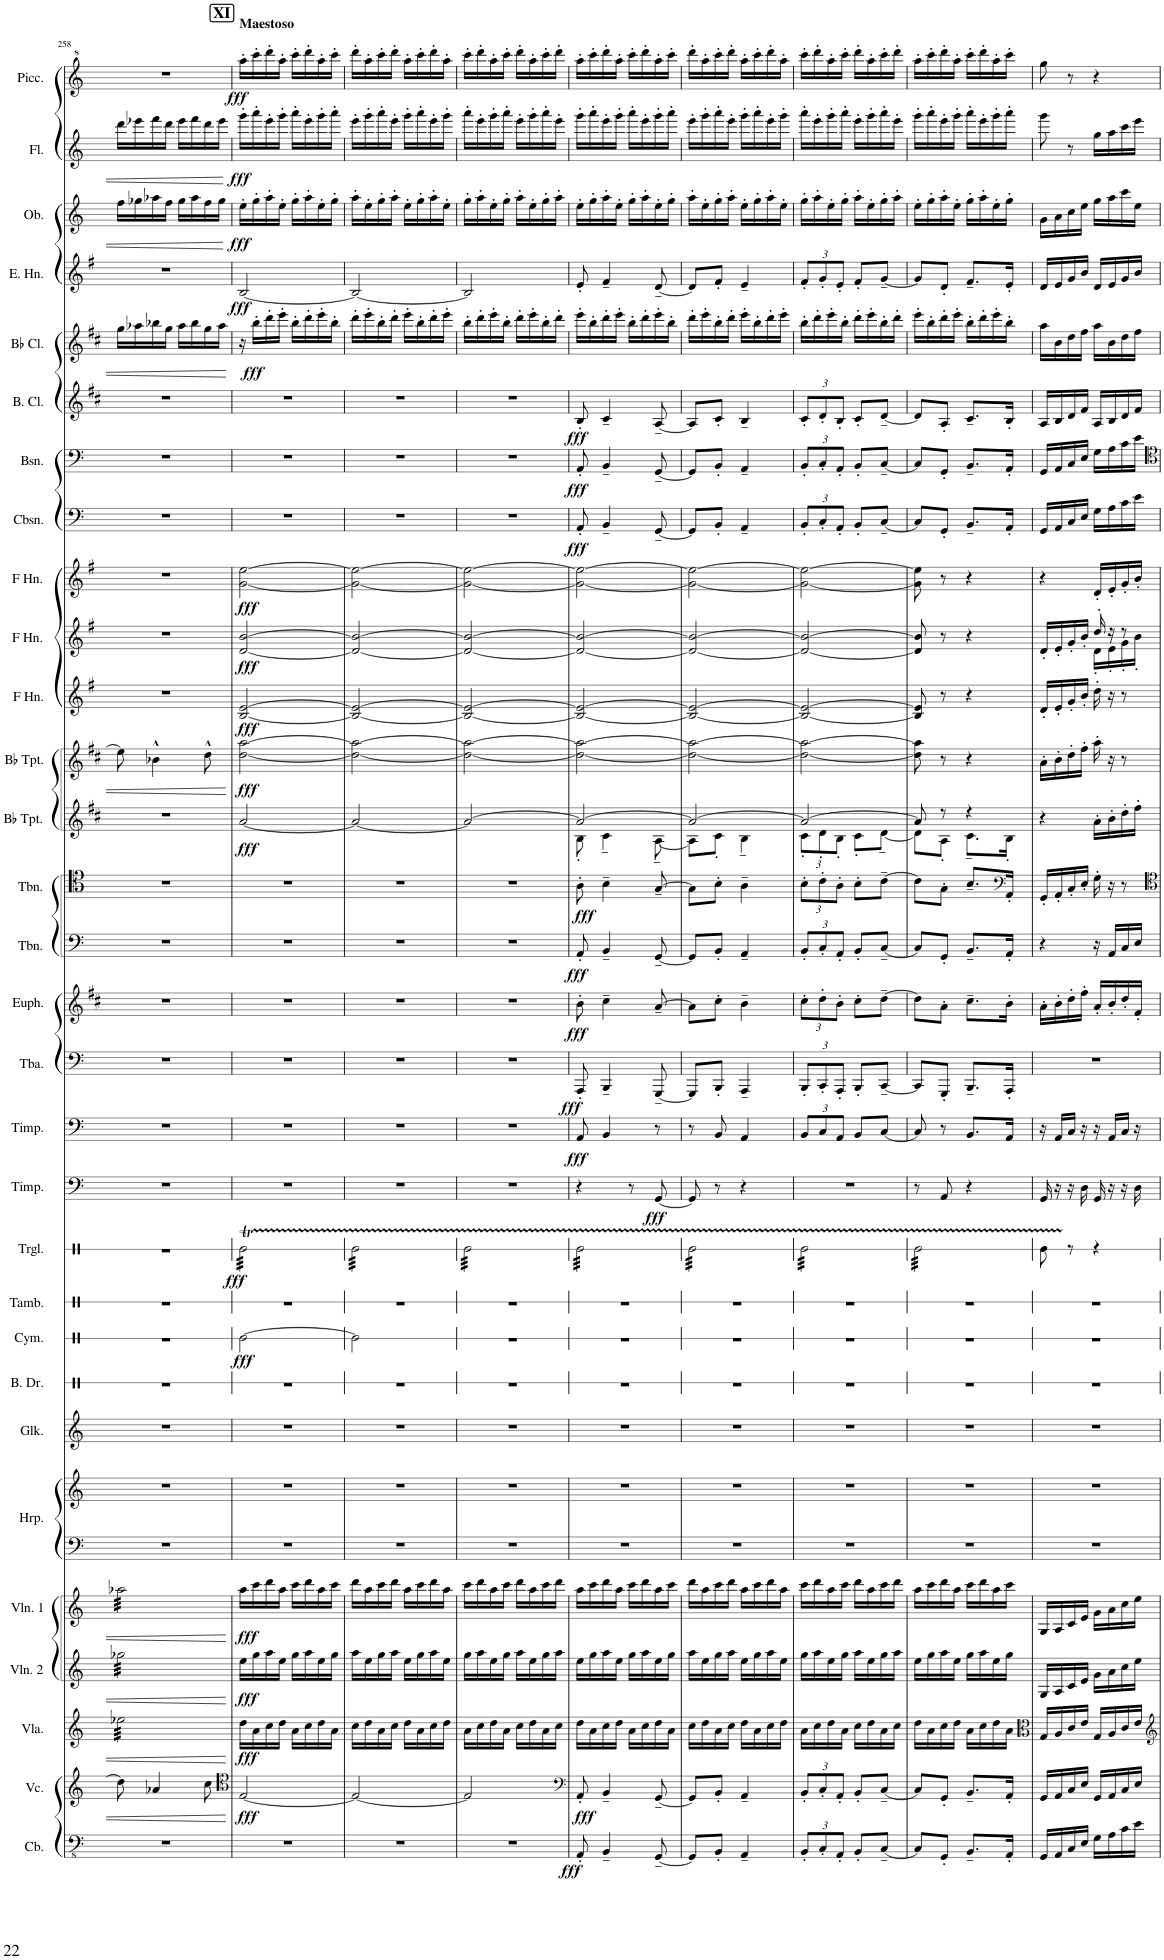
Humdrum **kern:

**kern	**dynam	**kern	**dynam	**kern	**dynam	**kern	**dynam	**kern	**dynam	**kern	**kern	**kern	**kern	**kern	**dynam	**kern	**kern	**dynam	**kern	**dynam	**kern	**dynam	**kern	**dynam	**kern	**dynam	**kern	**dynam	**kern	**dynam	**kern	**dynam	**kern	**dynam	**kern	**dynam	**kern	**dynam	**kern	**dynam	**kern	**dynam	**kern	**dynam	**kern	**dynam	**kern	**dynam	**kern	**dynam	**kern	**dynam	**kern	**dynam	**kern	**dynam
*part30	*part30	*part29	*part29	*part28	*part28	*part27	*part27	*part26	*part26	*part25	*part25	*part24	*part23	*part22	*part22	*part21	*part20	*part20	*part19	*part19	*part18	*part18	*part17	*part17	*part16	*part16	*part15	*part15	*part14	*part14	*part13	*part13	*part12	*part12	*part11	*part11	*part10	*part10	*part9	*part9	*part8	*part8	*part7	*part7	*part6	*part6	*part5	*part5	*part4	*part4	*part3	*part3	*part2	*part2	*part1	*part1
*staff31	*staff31	*staff30	*staff30	*staff29	*staff29	*staff28	*staff28	*staff27	*staff27	*staff26	*staff25	*staff24	*staff23	*staff22	*staff22	*staff21	*staff20	*staff20	*staff19	*staff19	*staff18	*staff18	*staff17	*staff17	*staff16	*staff16	*staff15	*staff15	*staff14	*staff14	*staff13	*staff13	*staff12	*staff12	*staff11	*staff11	*staff10	*staff10	*staff9	*staff9	*staff8	*staff8	*staff7	*staff7	*staff6	*staff6	*staff5	*staff5	*staff4	*staff4	*staff3	*staff3	*staff2	*staff2	*staff1	*staff1
*I"Contrabass	*	*I"Violoncellos	*	*I"Violas	*	*I"Violins 2	*	*I"Violins 1	*	*I"Harps	*	*I"Glockenspiel	*I"Bass Drum	*I"Cymbal	*	*I"Tambourine	*I"Triangle	*	*I"Timpani	*	*I"Timpani	*	*I"Tuba	*	*I"Euphonium	*	*I"Bass Trombone	*	*I"Tenor Trombones	*	*I"Bb Trumpet III IV	*	*I"Bb Trumpet I II	*	*I"F Horn V VI	*	*I"F Horn III IV	*	*I"F Horn I II	*	*I"Contrabassoon	*	*I"Bassoons	*	*I"Bass Clarinet	*	*I"Bb Clarinets	*	*I"English Horn	*	*I"Oboes	*	*I"Flutes	*	*I"Piccolos	*
*I'Cb.	*	*I'Vc.	*	*I'Vla.	*	*I'Vln. 2	*	*I'Vln. 1	*	*I'Hrp.	*	*I'Glk.	*I'B. Dr.	*I'Cym.	*	*I'Tamb.	*I'Trgl.	*	*I'Timp.	*	*I'Timp.	*	*I'Tba.	*	*I'Euph.	*	*I'Tbn.	*	*I'Tbn.	*	*I'Bb Tpt.	*	*I'Bb Tpt.	*	*I'F Hn.	*	*I'F Hn.	*	*I'F Hn.	*	*I'Cbsn.	*	*I'Bsn.	*	*I'B. Cl.	*	*I'Bb Cl.	*	*I'E. Hn.	*	*I'Ob.	*	*I'Fl.	*	*I'Picc.	*
!!LO:PB:g=z
*clefFv4	*	*clefG2	*	*clefG2	*	*clefG2	*	*clefG2	*	*clefF4	*clefG2	*clefG2	*clefX	*clefX	*	*clefX	*clefX	*	*clefF4	*	*clefF4	*	*clefF4	*	*clefG2	*	*clefF4	*	*clefC4	*	*clefG2	*	*clefG2	*	*clefG2	*	*clefG2	*	*clefG2	*	*clefF4	*	*clefF4	*	*clefG2	*	*clefG2	*	*clefG2	*	*clefG2	*	*clefG2	*	*clefG^2	*
*Trd7c12	*	*	*	*	*	*	*	*	*	*	*	*Trd-14c-24	*	*	*	*	*	*	*	*	*	*	*	*	*Trd8c14	*	*	*	*	*	*Trd1c2	*	*Trd1c2	*	*Trd4c7	*	*Trd4c7	*	*Trd4c7	*	*Trd7c12	*	*	*	*Trd8c14	*	*Trd1c2	*	*Trd4c7	*	*	*	*	*	*Trd-7c-12	*
*k[]	*	*k[]	*	*k[]	*	*k[]	*	*k[]	*	*k[]	*k[]	*k[]	*k[]	*k[]	*	*k[]	*k[]	*	*k[]	*	*k[]	*	*k[]	*	*k[f#c#]	*	*k[]	*	*k[]	*	*k[f#c#]	*	*k[f#c#]	*	*k[f#]	*	*k[f#]	*	*k[f#]	*	*k[]	*	*k[]	*	*k[f#c#]	*	*k[f#c#]	*	*k[f#]	*	*k[]	*	*k[]	*	*k[]	*
*M2/4	*	*M2/4	*	*M2/4	*	*M2/4	*	*M2/4	*	*M2/4	*M2/4	*M2/4	*M2/4	*M2/4	*	*M2/4	*M2/4	*	*M2/4	*	*M2/4	*	*M2/4	*	*M2/4	*	*M2/4	*	*M2/4	*	*M2/4	*	*M2/4	*	*M2/4	*	*M2/4	*	*M2/4	*	*M2/4	*	*M2/4	*	*M2/4	*	*M2/4	*	*M2/4	*	*M2/4	*	*M2/4	*	*M2/4	*
=258	=258	=258	=258	=258	=258	=258	=258	=258	=258	=258	=258	=258	=258	=258	=258	=258	=258	=258	=258	=258	=258	=258	=258	=258	=258	=258	=258	=258	=258	=258	=258	=258	=258	=258	=258	=258	=258	=258	=258	=258	=258	=258	=258	=258	=258	=258	=258	=258	=258	=258	=258	=258	=258	=258	=258	=258
*	*	*	*	*tremolo	*	*	*	*	*	*	*	*	*	*	*	*	*	*	*	*	*	*	*	*	*	*	*	*	*	*	*	*	*	*	*	*	*	*	*	*	*	*	*	*	*	*	*	*	*	*	*	*	*	*	*	*
*	*	*	*	*	*	*tremolo	*	*	*	*	*	*	*	*	*	*	*	*	*	*	*	*	*	*	*	*	*	*	*	*	*	*	*	*	*	*	*	*	*	*	*	*	*	*	*	*	*	*	*	*	*	*	*	*	*	*
*	*	*	*	*	*	*	*	*tremolo	*	*	*	*	*	*	*	*	*	*	*	*	*	*	*	*	*	*	*	*	*	*	*	*	*	*	*	*	*	*	*	*	*	*	*	*	*	*	*	*	*	*	*	*	*	*	*	*
2r	.	8dd-\]	.	32ee-X\LLL	.	32gg-X\LLL	.	32aa-X\LLL	.	2r	2r	2r	2r	2r	.	2r	2r	.	2r	.	2r	.	2r	.	2r	.	2r	.	2r	.	2r	.	8ee-\]	.	2r	.	2r	.	2r	.	2r	.	2r	.	2r	.	16gg\LL	.	2r	.	16ff\LL	.	16ddd\LL	.	2r	.
.	.	.	.	32ee-X\	.	32gg-X\	.	32aa-X\	.	.	.	.	.	.	.	.	.	.	.	.	.	.	.	.	.	.	.	.	.	.	.	.	.	.	.	.	.	.	.	.	.	.	.	.	.	.	.	.	.	.	.	.	.	.	.	.
.	.	.	.	32ee-X\	.	32gg-X\	.	32aa-X\	.	.	.	.	.	.	.	.	.	.	.	.	.	.	.	.	.	.	.	.	.	.	.	.	.	.	.	.	.	.	.	.	.	.	.	.	.	.	16aa-X\	.	.	.	16gg-X\	.	16eee-X\	.	.	.
.	.	.	.	32ee-X\	.	32gg-X\	.	32aa-X\	.	.	.	.	.	.	.	.	.	.	.	.	.	.	.	.	.	.	.	.	.	.	.	.	.	.	.	.	.	.	.	.	.	.	.	.	.	.	.	.	.	.	.	.	.	.	.	.
.	.	4a-X/	.	32ee-X\	.	32gg-X\	.	32aa-X\	.	.	.	.	.	.	.	.	.	.	.	.	.	.	.	.	.	.	.	.	.	.	.	.	4b-X^^\	.	.	.	.	.	.	.	.	.	.	.	.	.	16bb-X\	.	.	.	16aa-X\	.	16fff\	.	.	.
.	.	.	.	32ee-X\	.	32gg-X\	.	32aa-X\	.	.	.	.	.	.	.	.	.	.	.	.	.	.	.	.	.	.	.	.	.	.	.	.	.	.	.	.	.	.	.	.	.	.	.	.	.	.	.	.	.	.	.	.	.	.	.	.
.	.	.	.	32ee-X\	.	32gg-X\	.	32aa-X\	.	.	.	.	.	.	.	.	.	.	.	.	.	.	.	.	.	.	.	.	.	.	.	.	.	.	.	.	.	.	.	.	.	.	.	.	.	.	16gg\JJ	.	.	.	16ff\JJ	.	16ddd\JJ	.	.	.
.	.	.	.	32ee-X\	.	32gg-X\	.	32aa-X\	.	.	.	.	.	.	.	.	.	.	.	.	.	.	.	.	.	.	.	.	.	.	.	.	.	.	.	.	.	.	.	.	.	.	.	.	.	.	.	.	.	.	.	.	.	.	.	.
.	.	.	.	32ee-X\	.	32gg-X\	.	32aa-X\	.	.	.	.	.	.	.	.	.	.	.	.	.	.	.	.	.	.	.	.	.	.	.	.	.	.	.	.	.	.	.	.	.	.	.	.	.	.	16aa-\LL	.	.	.	16gg-\LL	.	16eee-\LL	.	.	.
.	.	.	.	32ee-X\	.	32gg-X\	.	32aa-X\	.	.	.	.	.	.	.	.	.	.	.	.	.	.	.	.	.	.	.	.	.	.	.	.	.	.	.	.	.	.	.	.	.	.	.	.	.	.	.	.	.	.	.	.	.	.	.	.
.	.	.	.	32ee-X\	.	32gg-X\	.	32aa-X\	.	.	.	.	.	.	.	.	.	.	.	.	.	.	.	.	.	.	.	.	.	.	.	.	.	.	.	.	.	.	.	.	.	.	.	.	.	.	16bb-\	.	.	.	16aa-\	.	16fff\	.	.	.
.	.	.	.	32ee-X\	.	32gg-X\	.	32aa-X\	.	.	.	.	.	.	.	.	.	.	.	.	.	.	.	.	.	.	.	.	.	.	.	.	.	.	.	.	.	.	.	.	.	.	.	.	.	.	.	.	.	.	.	.	.	.	.	.
.	.	8cc\	.	32ee-X\	.	32gg-X\	.	32aa-X\	.	.	.	.	.	.	.	.	.	.	.	.	.	.	.	.	.	.	.	.	.	.	.	.	8dd^^\	.	.	.	.	.	.	.	.	.	.	.	.	.	16gg\	.	.	.	16ff\	.	16ddd\	.	.	.
.	.	.	.	32ee-X\	.	32gg-X\	.	32aa-X\	.	.	.	.	.	.	.	.	.	.	.	.	.	.	.	.	.	.	.	.	.	.	.	.	.	.	.	.	.	.	.	.	.	.	.	.	.	.	.	.	.	.	.	.	.	.	.	.
.	.	.	.	32ee-X\	.	32gg-X\	.	32aa-X\	.	.	.	.	.	.	.	.	.	.	.	.	.	.	.	.	.	.	.	.	.	.	.	.	.	.	.	.	.	.	.	.	.	.	.	.	.	.	16aa-\JJ	.	.	.	16gg-\JJ	.	16eee-\JJ	.	.	.
.	.	.	.	32ee-X\JJJ	.	32gg-X\JJJ	.	32aa-X\JJJ	.	.	.	.	.	.	.	.	.	.	.	.	.	.	.	.	.	.	.	.	.	.	.	.	.	.	.	.	.	.	.	.	.	.	.	.	.	.	.	.	.	.	.	.	.	.	.	.
*	*	*	*	*	*	*	*	*Xtremolo	*	*	*	*	*	*	*	*	*	*	*	*	*	*	*	*	*	*	*	*	*	*	*	*	*	*	*	*	*	*	*	*	*	*	*	*	*	*	*	*	*	*	*	*	*	*	*	*
*	*	*	*	*	*	*Xtremolo	*	*	*	*	*	*	*	*	*	*	*	*	*	*	*	*	*	*	*	*	*	*	*	*	*	*	*	*	*	*	*	*	*	*	*	*	*	*	*	*	*	*	*	*	*	*	*	*	*	*
*	*	*	*	*Xtremolo	*	*	*	*	*	*	*	*	*	*	*	*	*	*	*	*	*	*	*	*	*	*	*	*	*	*	*	*	*	*	*	*	*	*	*	*	*	*	*	*	*	*	*	*	*	*	*	*	*	*	*	*
!!LO:REH:place=s1:a:B:cj:fs=14:t=XI
=259	=259	=259	=259	=259	=259	=259	=259	=259	=259	=259	=259	=259	=259	=259	=259	=259	=259	=259	=259	=259	=259	=259	=259	=259	=259	=259	=259	=259	=259	=259	=259	=259	=259	=259	=259	=259	=259	=259	=259	=259	=259	=259	=259	=259	=259	=259	=259	=259	=259	=259	=259	=259	=259	=259	=259	=259
*	*	*clefC4	*	*	*	*	*	*	*	*	*	*	*	*	*	*	*	*	*	*	*	*	*	*	*	*	*	*	*	*	*	*	*	*	*	*	*	*	*	*	*	*	*	*	*	*	*	*	*	*	*	*	*	*	*	*
!	!	!	!	!	!	!	!	!	!	!	!	!	!	!	!	!	!	!	!	!	!	!	!	!	!	!	!	!	!	!	!	!	!	!	!	!	!	!	!	!	!	!	!	!	!	!	!	!	!	!	!	!	!	!	!LO:TX:a:B:t=Maestoso	!
!	!	!	!LO:DY:b	!	!LO:DY:b	!	!LO:DY:b	!	!LO:DY:b	!	!	!	!	!	!LO:DY:b	!	!	!LO:DY:b	!	!	!	!	!	!	!	!	!	!	!	!	!	!LO:DY:b	!	!LO:DY:b	!	!LO:DY:b	!	!LO:DY:b	!	!LO:DY:b	!	!	!	!	!	!	!	!	!	!LO:DY:b	!	!LO:DY:b	!	!LO:DY:b	!	!LO:DY:b
*	*	*	*	*	*	*	*	*	*	*	*	*	*	*	*	*	*tremolo	*	*	*	*	*	*	*	*	*	*	*	*	*	*	*	*	*	*	*	*	*	*	*	*	*	*	*	*	*	*	*	*	*	*	*	*	*	*	*
2r	.	[2E/	fff	16dd\LL	fff	16ee\LL	fff	16aa\LL	fff	2r	2r	2r	2r	[2Re\	fff	2r	32Ret\LLL	fff	2r	.	2r	.	2r	.	2r	.	2r	.	2r	.	[2a/	fff	[2dd\ [2aa\	fff	[2B/ [2e/	fff	[2d/ [2b/	fff	[2g\ [2ee\	fff	2r	.	2r	.	2r	.	16r	.	[2B/	fff	16ee'\LL	fff	16ggg'\LL	fff	16aaa'\LL	fff
.	.	.	.	.	.	.	.	.	.	.	.	.	.	.	.	.	32Ret\	.	.	.	.	.	.	.	.	.	.	.	.	.	.	.	.	.	.	.	.	.	.	.	.	.	.	.	.	.	.	.	.	.	.	.	.	.	.	.
!	!	!	!	!	!	!	!	!	!	!	!	!	!	!	!	!	!	!	!	!	!	!	!	!	!	!	!	!	!	!	!	!	!	!	!	!	!	!	!	!	!	!	!	!	!	!	!	!LO:DY:b	!	!	!	!	!	!	!	!
.	.	.	.	16a\	.	16gg\	.	16ccc\	.	.	.	.	.	.	.	.	32Ret\	.	.	.	.	.	.	.	.	.	.	.	.	.	.	.	.	.	.	.	.	.	.	.	.	.	.	.	.	.	16bb'\LL	fff	.	.	16gg'\	.	16aaa'\	.	16cccc'\	.
.	.	.	.	.	.	.	.	.	.	.	.	.	.	.	.	.	32Ret\	.	.	.	.	.	.	.	.	.	.	.	.	.	.	.	.	.	.	.	.	.	.	.	.	.	.	.	.	.	.	.	.	.	.	.	.	.	.	.
.	.	.	.	16cc\	.	16aa\	.	16ddd\	.	.	.	.	.	.	.	.	32Ret\	.	.	.	.	.	.	.	.	.	.	.	.	.	.	.	.	.	.	.	.	.	.	.	.	.	.	.	.	.	16ddd'\	.	.	.	16aa'\	.	16eee'\	.	16dddd'\	.
.	.	.	.	.	.	.	.	.	.	.	.	.	.	.	.	.	32Ret\	.	.	.	.	.	.	.	.	.	.	.	.	.	.	.	.	.	.	.	.	.	.	.	.	.	.	.	.	.	.	.	.	.	.	.	.	.	.	.
.	.	.	.	16dd\JJ	.	16ee\JJ	.	16aa\JJ	.	.	.	.	.	.	.	.	32Ret\	.	.	.	.	.	.	.	.	.	.	.	.	.	.	.	.	.	.	.	.	.	.	.	.	.	.	.	.	.	16eee'\JJ	.	.	.	16ee'\JJ	.	16ggg'\JJ	.	16aaa'\JJ	.
.	.	.	.	.	.	.	.	.	.	.	.	.	.	.	.	.	32Ret\	.	.	.	.	.	.	.	.	.	.	.	.	.	.	.	.	.	.	.	.	.	.	.	.	.	.	.	.	.	.	.	.	.	.	.	.	.	.	.
.	.	.	.	16a\LL	.	16gg\LL	.	16ccc\LL	.	.	.	.	.	.	.	.	32Ret\	.	.	.	.	.	.	.	.	.	.	.	.	.	.	.	.	.	.	.	.	.	.	.	.	.	.	.	.	.	16bb'\LL	.	.	.	16gg'\LL	.	16aaa'\LL	.	16cccc'\LL	.
.	.	.	.	.	.	.	.	.	.	.	.	.	.	.	.	.	32Ret\	.	.	.	.	.	.	.	.	.	.	.	.	.	.	.	.	.	.	.	.	.	.	.	.	.	.	.	.	.	.	.	.	.	.	.	.	.	.	.
.	.	.	.	16cc\	.	16aa\	.	16ddd\	.	.	.	.	.	.	.	.	32Ret\	.	.	.	.	.	.	.	.	.	.	.	.	.	.	.	.	.	.	.	.	.	.	.	.	.	.	.	.	.	16ddd'\	.	.	.	16aa'\	.	16eee'\	.	16dddd'\	.
.	.	.	.	.	.	.	.	.	.	.	.	.	.	.	.	.	32Ret\	.	.	.	.	.	.	.	.	.	.	.	.	.	.	.	.	.	.	.	.	.	.	.	.	.	.	.	.	.	.	.	.	.	.	.	.	.	.	.
.	.	.	.	16dd\	.	16ee\	.	16aa\	.	.	.	.	.	.	.	.	32Ret\	.	.	.	.	.	.	.	.	.	.	.	.	.	.	.	.	.	.	.	.	.	.	.	.	.	.	.	.	.	16eee'\	.	.	.	16ee'\	.	16ggg'\	.	16aaa'\	.
.	.	.	.	.	.	.	.	.	.	.	.	.	.	.	.	.	32Ret\	.	.	.	.	.	.	.	.	.	.	.	.	.	.	.	.	.	.	.	.	.	.	.	.	.	.	.	.	.	.	.	.	.	.	.	.	.	.	.
.	.	.	.	16a\JJ	.	16gg\JJ	.	16ccc\JJ	.	.	.	.	.	.	.	.	32Ret\	.	.	.	.	.	.	.	.	.	.	.	.	.	.	.	.	.	.	.	.	.	.	.	.	.	.	.	.	.	16bb'\JJ	.	.	.	16gg'\JJ	.	16aaa'\JJ	.	16cccc'\JJ	.
.	.	.	.	.	.	.	.	.	.	.	.	.	.	.	.	.	32Ret\JJJ	.	.	.	.	.	.	.	.	.	.	.	.	.	.	.	.	.	.	.	.	.	.	.	.	.	.	.	.	.	.	.	.	.	.	.	.	.	.	.
=260	=260	=260	=260	=260	=260	=260	=260	=260	=260	=260	=260	=260	=260	=260	=260	=260	=260	=260	=260	=260	=260	=260	=260	=260	=260	=260	=260	=260	=260	=260	=260	=260	=260	=260	=260	=260	=260	=260	=260	=260	=260	=260	=260	=260	=260	=260	=260	=260	=260	=260	=260	=260	=260	=260	=260	=260
2r	.	2E/_	.	16cc\LL	.	16aa\LL	.	16ddd\LL	.	2r	2r	2r	2r	2Re\]	.	2r	32Re\LLL	.	2r	.	2r	.	2r	.	2r	.	2r	.	2r	.	2a/_	.	2dd\_ 2aa\_	.	2B/_ 2e/_	.	2d/_ 2b/_	.	2g\_ 2ee\_	.	2r	.	2r	.	2r	.	16ddd'\LL	.	2B/_	.	16aa'\LL	.	16eee'\LL	.	16dddd'\LL	.
.	.	.	.	.	.	.	.	.	.	.	.	.	.	.	.	.	32Re\	.	.	.	.	.	.	.	.	.	.	.	.	.	.	.	.	.	.	.	.	.	.	.	.	.	.	.	.	.	.	.	.	.	.	.	.	.	.	.
.	.	.	.	16dd\	.	16ee\	.	16aa\	.	.	.	.	.	.	.	.	32Re\	.	.	.	.	.	.	.	.	.	.	.	.	.	.	.	.	.	.	.	.	.	.	.	.	.	.	.	.	.	16eee'\	.	.	.	16ee'\	.	16ggg'\	.	16aaa'\	.
.	.	.	.	.	.	.	.	.	.	.	.	.	.	.	.	.	32Re\	.	.	.	.	.	.	.	.	.	.	.	.	.	.	.	.	.	.	.	.	.	.	.	.	.	.	.	.	.	.	.	.	.	.	.	.	.	.	.
.	.	.	.	16a\	.	16gg\	.	16ccc\	.	.	.	.	.	.	.	.	32Re\	.	.	.	.	.	.	.	.	.	.	.	.	.	.	.	.	.	.	.	.	.	.	.	.	.	.	.	.	.	16bb'\	.	.	.	16gg'\	.	16aaa'\	.	16cccc'\	.
.	.	.	.	.	.	.	.	.	.	.	.	.	.	.	.	.	32Re\	.	.	.	.	.	.	.	.	.	.	.	.	.	.	.	.	.	.	.	.	.	.	.	.	.	.	.	.	.	.	.	.	.	.	.	.	.	.	.
.	.	.	.	16cc\JJ	.	16aa\JJ	.	16ddd\JJ	.	.	.	.	.	.	.	.	32Re\	.	.	.	.	.	.	.	.	.	.	.	.	.	.	.	.	.	.	.	.	.	.	.	.	.	.	.	.	.	16ddd'\JJ	.	.	.	16aa'\JJ	.	16eee'\JJ	.	16dddd'\JJ	.
.	.	.	.	.	.	.	.	.	.	.	.	.	.	.	.	.	32Re\	.	.	.	.	.	.	.	.	.	.	.	.	.	.	.	.	.	.	.	.	.	.	.	.	.	.	.	.	.	.	.	.	.	.	.	.	.	.	.
.	.	.	.	16dd\LL	.	16ee\LL	.	16aa\LL	.	.	.	.	.	.	.	.	32Re\	.	.	.	.	.	.	.	.	.	.	.	.	.	.	.	.	.	.	.	.	.	.	.	.	.	.	.	.	.	16eee'\LL	.	.	.	16ee'\LL	.	16ggg'\LL	.	16aaa'\LL	.
.	.	.	.	.	.	.	.	.	.	.	.	.	.	.	.	.	32Re\	.	.	.	.	.	.	.	.	.	.	.	.	.	.	.	.	.	.	.	.	.	.	.	.	.	.	.	.	.	.	.	.	.	.	.	.	.	.	.
.	.	.	.	16a\	.	16gg\	.	16ccc\	.	.	.	.	.	.	.	.	32Re\	.	.	.	.	.	.	.	.	.	.	.	.	.	.	.	.	.	.	.	.	.	.	.	.	.	.	.	.	.	16bb'\	.	.	.	16gg'\	.	16aaa'\	.	16cccc'\	.
.	.	.	.	.	.	.	.	.	.	.	.	.	.	.	.	.	32Re\	.	.	.	.	.	.	.	.	.	.	.	.	.	.	.	.	.	.	.	.	.	.	.	.	.	.	.	.	.	.	.	.	.	.	.	.	.	.	.
.	.	.	.	16cc\	.	16aa\	.	16ddd\	.	.	.	.	.	.	.	.	32Re\	.	.	.	.	.	.	.	.	.	.	.	.	.	.	.	.	.	.	.	.	.	.	.	.	.	.	.	.	.	16ddd'\	.	.	.	16aa'\	.	16eee'\	.	16dddd'\	.
.	.	.	.	.	.	.	.	.	.	.	.	.	.	.	.	.	32Re\	.	.	.	.	.	.	.	.	.	.	.	.	.	.	.	.	.	.	.	.	.	.	.	.	.	.	.	.	.	.	.	.	.	.	.	.	.	.	.
.	.	.	.	16dd\JJ	.	16ee\JJ	.	16aa\JJ	.	.	.	.	.	.	.	.	32Re\	.	.	.	.	.	.	.	.	.	.	.	.	.	.	.	.	.	.	.	.	.	.	.	.	.	.	.	.	.	16eee'\JJ	.	.	.	16ee'\JJ	.	16ggg'\JJ	.	16aaa'\JJ	.
.	.	.	.	.	.	.	.	.	.	.	.	.	.	.	.	.	32Re\JJJ	.	.	.	.	.	.	.	.	.	.	.	.	.	.	.	.	.	.	.	.	.	.	.	.	.	.	.	.	.	.	.	.	.	.	.	.	.	.	.
=261	=261	=261	=261	=261	=261	=261	=261	=261	=261	=261	=261	=261	=261	=261	=261	=261	=261	=261	=261	=261	=261	=261	=261	=261	=261	=261	=261	=261	=261	=261	=261	=261	=261	=261	=261	=261	=261	=261	=261	=261	=261	=261	=261	=261	=261	=261	=261	=261	=261	=261	=261	=261	=261	=261	=261	=261
2r	.	2E/]	.	16a\LL	.	16gg\LL	.	16ccc\LL	.	2r	2r	2r	2r	2r	.	2r	32Re\LLL	.	2r	.	2r	.	2r	.	2r	.	2r	.	2r	.	2a/_	.	2dd\_ 2aa\_	.	2B/_ 2e/_	.	2d/_ 2b/_	.	2g\_ 2ee\_	.	2r	.	2r	.	2r	.	16bb'\LL	.	2B/]	.	16gg'\LL	.	16aaa'\LL	.	16cccc'\LL	.
.	.	.	.	.	.	.	.	.	.	.	.	.	.	.	.	.	32Re\	.	.	.	.	.	.	.	.	.	.	.	.	.	.	.	.	.	.	.	.	.	.	.	.	.	.	.	.	.	.	.	.	.	.	.	.	.	.	.
.	.	.	.	16cc\	.	16aa\	.	16ddd\	.	.	.	.	.	.	.	.	32Re\	.	.	.	.	.	.	.	.	.	.	.	.	.	.	.	.	.	.	.	.	.	.	.	.	.	.	.	.	.	16ddd'\	.	.	.	16aa'\	.	16eee'\	.	16dddd'\	.
.	.	.	.	.	.	.	.	.	.	.	.	.	.	.	.	.	32Re\	.	.	.	.	.	.	.	.	.	.	.	.	.	.	.	.	.	.	.	.	.	.	.	.	.	.	.	.	.	.	.	.	.	.	.	.	.	.	.
.	.	.	.	16dd\	.	16ee\	.	16aa\	.	.	.	.	.	.	.	.	32Re\	.	.	.	.	.	.	.	.	.	.	.	.	.	.	.	.	.	.	.	.	.	.	.	.	.	.	.	.	.	16eee'\	.	.	.	16ee'\	.	16ggg'\	.	16aaa'\	.
.	.	.	.	.	.	.	.	.	.	.	.	.	.	.	.	.	32Re\	.	.	.	.	.	.	.	.	.	.	.	.	.	.	.	.	.	.	.	.	.	.	.	.	.	.	.	.	.	.	.	.	.	.	.	.	.	.	.
.	.	.	.	16a\JJ	.	16gg\JJ	.	16ccc\JJ	.	.	.	.	.	.	.	.	32Re\	.	.	.	.	.	.	.	.	.	.	.	.	.	.	.	.	.	.	.	.	.	.	.	.	.	.	.	.	.	16bb'\JJ	.	.	.	16gg'\JJ	.	16aaa'\JJ	.	16cccc'\JJ	.
.	.	.	.	.	.	.	.	.	.	.	.	.	.	.	.	.	32Re\	.	.	.	.	.	.	.	.	.	.	.	.	.	.	.	.	.	.	.	.	.	.	.	.	.	.	.	.	.	.	.	.	.	.	.	.	.	.	.
.	.	.	.	16cc\LL	.	16aa\LL	.	16ddd\LL	.	.	.	.	.	.	.	.	32Re\	.	.	.	.	.	.	.	.	.	.	.	.	.	.	.	.	.	.	.	.	.	.	.	.	.	.	.	.	.	16ddd'\LL	.	.	.	16aa'\LL	.	16eee'\LL	.	16dddd'\LL	.
.	.	.	.	.	.	.	.	.	.	.	.	.	.	.	.	.	32Re\	.	.	.	.	.	.	.	.	.	.	.	.	.	.	.	.	.	.	.	.	.	.	.	.	.	.	.	.	.	.	.	.	.	.	.	.	.	.	.
.	.	.	.	16dd\	.	16ee\	.	16aa\	.	.	.	.	.	.	.	.	32Re\	.	.	.	.	.	.	.	.	.	.	.	.	.	.	.	.	.	.	.	.	.	.	.	.	.	.	.	.	.	16eee'\	.	.	.	16ee'\	.	16ggg'\	.	16aaa'\	.
.	.	.	.	.	.	.	.	.	.	.	.	.	.	.	.	.	32Re\	.	.	.	.	.	.	.	.	.	.	.	.	.	.	.	.	.	.	.	.	.	.	.	.	.	.	.	.	.	.	.	.	.	.	.	.	.	.	.
.	.	.	.	16a\	.	16gg\	.	16ccc\	.	.	.	.	.	.	.	.	32Re\	.	.	.	.	.	.	.	.	.	.	.	.	.	.	.	.	.	.	.	.	.	.	.	.	.	.	.	.	.	16bb'\	.	.	.	16gg'\	.	16aaa'\	.	16cccc'\	.
.	.	.	.	.	.	.	.	.	.	.	.	.	.	.	.	.	32Re\	.	.	.	.	.	.	.	.	.	.	.	.	.	.	.	.	.	.	.	.	.	.	.	.	.	.	.	.	.	.	.	.	.	.	.	.	.	.	.
.	.	.	.	16cc\JJ	.	16aa\JJ	.	16ddd\JJ	.	.	.	.	.	.	.	.	32Re\	.	.	.	.	.	.	.	.	.	.	.	.	.	.	.	.	.	.	.	.	.	.	.	.	.	.	.	.	.	16ddd'\JJ	.	.	.	16aa'\JJ	.	16eee'\JJ	.	16dddd'\JJ	.
.	.	.	.	.	.	.	.	.	.	.	.	.	.	.	.	.	32Re\JJJ	.	.	.	.	.	.	.	.	.	.	.	.	.	.	.	.	.	.	.	.	.	.	.	.	.	.	.	.	.	.	.	.	.	.	.	.	.	.	.
=262	=262	=262	=262	=262	=262	=262	=262	=262	=262	=262	=262	=262	=262	=262	=262	=262	=262	=262	=262	=262	=262	=262	=262	=262	=262	=262	=262	=262	=262	=262	=262	=262	=262	=262	=262	=262	=262	=262	=262	=262	=262	=262	=262	=262	=262	=262	=262	=262	=262	=262	=262	=262	=262	=262	=262	=262
*	*	*clefF4	*	*	*	*	*	*	*	*	*	*	*	*	*	*	*	*	*	*	*	*	*	*	*	*	*	*	*	*	*	*	*	*	*	*	*	*	*	*	*	*	*	*	*	*	*	*	*	*	*	*	*	*	*	*
*	*	*	*	*	*	*	*	*	*	*	*	*	*	*	*	*	*	*	*	*	*	*	*	*	*	*	*	*	*	*	*^	*	*	*	*	*	*	*	*	*	*	*	*	*	*	*	*	*	*	*	*	*	*	*	*	*
!	!LO:DY:b	!	!LO:DY:b	!	!	!	!	!	!	!	!	!	!	!	!	!	!	!	!	!	!	!LO:DY:b	!	!LO:DY:b	!	!LO:DY:b	!	!LO:DY:b	!	!LO:DY:b	!	!	!	!	!	!	!	!	!	!	!	!	!LO:DY:b	!	!LO:DY:b	!	!LO:DY:b	!	!	!	!	!	!	!	!	!	!
8AAA'/	fff	8AA'/	fff	16dd\LL	.	16ee\LL	.	16aa\LL	.	2r	2r	2r	2r	2r	.	2r	32Re\LLL	.	4r	.	8AA/	fff	8AAA'/	fff	8b'\	fff	8AA'/	fff	8A'\	fff	2a/_	8B'\	.	2dd\_ 2aa\_	.	2B/_ 2e/_	.	2d/_ 2b/_	.	2g\_ 2ee\_	.	8AA'/	fff	8AA'/	fff	8B'/	fff	16eee'\LL	.	8e'/	.	16ee'\LL	.	16ggg'\LL	.	16aaa'\LL	.
.	.	.	.	.	.	.	.	.	.	.	.	.	.	.	.	.	32Re\	.	.	.	.	.	.	.	.	.	.	.	.	.	.	.	.	.	.	.	.	.	.	.	.	.	.	.	.	.	.	.	.	.	.	.	.	.	.	.	.
.	.	.	.	16a\	.	16gg\	.	16ccc\	.	.	.	.	.	.	.	.	32Re\	.	.	.	.	.	.	.	.	.	.	.	.	.	.	.	.	.	.	.	.	.	.	.	.	.	.	.	.	.	.	16bb'\	.	.	.	16gg'\	.	16aaa'\	.	16cccc'\	.
.	.	.	.	.	.	.	.	.	.	.	.	.	.	.	.	.	32Re\	.	.	.	.	.	.	.	.	.	.	.	.	.	.	.	.	.	.	.	.	.	.	.	.	.	.	.	.	.	.	.	.	.	.	.	.	.	.	.	.
4BBB~/	.	4BB~/	.	16cc\	.	16aa\	.	16ddd\	.	.	.	.	.	.	.	.	32Re\	.	.	.	4BB/	.	4BBB~/	.	4cc#~\	.	4BB~/	.	4B~\	.	.	4c#~\	.	.	.	.	.	.	.	.	.	4BB~/	.	4BB~/	.	4c#~/	.	16ddd'\	.	4f#~/	.	16aa'\	.	16eee'\	.	16dddd'\	.
.	.	.	.	.	.	.	.	.	.	.	.	.	.	.	.	.	32Re\	.	.	.	.	.	.	.	.	.	.	.	.	.	.	.	.	.	.	.	.	.	.	.	.	.	.	.	.	.	.	.	.	.	.	.	.	.	.	.	.
.	.	.	.	16dd\JJ	.	16ee\JJ	.	16aa\JJ	.	.	.	.	.	.	.	.	32Re\	.	.	.	.	.	.	.	.	.	.	.	.	.	.	.	.	.	.	.	.	.	.	.	.	.	.	.	.	.	.	16eee'\JJ	.	.	.	16ee'\JJ	.	16ggg'\JJ	.	16aaa'\JJ	.
.	.	.	.	.	.	.	.	.	.	.	.	.	.	.	.	.	32Re\	.	.	.	.	.	.	.	.	.	.	.	.	.	.	.	.	.	.	.	.	.	.	.	.	.	.	.	.	.	.	.	.	.	.	.	.	.	.	.	.
.	.	.	.	16a\LL	.	16gg\LL	.	16ccc\LL	.	.	.	.	.	.	.	.	32Re\	.	8r	.	.	.	.	.	.	.	.	.	.	.	.	.	.	.	.	.	.	.	.	.	.	.	.	.	.	.	.	16bb'\LL	.	.	.	16gg'\LL	.	16aaa'\LL	.	16cccc'\LL	.
.	.	.	.	.	.	.	.	.	.	.	.	.	.	.	.	.	32Re\	.	.	.	.	.	.	.	.	.	.	.	.	.	.	.	.	.	.	.	.	.	.	.	.	.	.	.	.	.	.	.	.	.	.	.	.	.	.	.	.
.	.	.	.	16cc\	.	16aa\	.	16ddd\	.	.	.	.	.	.	.	.	32Re\	.	.	.	.	.	.	.	.	.	.	.	.	.	.	.	.	.	.	.	.	.	.	.	.	.	.	.	.	.	.	16ddd'\	.	.	.	16aa'\	.	16eee'\	.	16dddd'\	.
.	.	.	.	.	.	.	.	.	.	.	.	.	.	.	.	.	32Re\	.	.	.	.	.	.	.	.	.	.	.	.	.	.	.	.	.	.	.	.	.	.	.	.	.	.	.	.	.	.	.	.	.	.	.	.	.	.	.	.
!	!	!	!	!	!	!	!	!	!	!	!	!	!	!	!	!	!	!	!	!LO:DY:b	!	!	!	!	!	!	!	!	!	!	!	!	!	!	!	!	!	!	!	!	!	!	!	!	!	!	!	!	!	!	!	!	!	!	!	!	!
[8GGG~/	.	[8GG~/	.	16dd\	.	16ee\	.	16aa\	.	.	.	.	.	.	.	.	32Re\	.	[8GG/	fff	8r	.	[8GGG~/	.	[8a~/	.	[8GG~/	.	[8G~/	.	.	[8A~\	.	.	.	.	.	.	.	.	.	[8GG~/	.	[8GG~/	.	[8A~/	.	16eee'\	.	[8d~/	.	16ee'\	.	16ggg'\	.	16aaa'\	.
.	.	.	.	.	.	.	.	.	.	.	.	.	.	.	.	.	32Re\	.	.	.	.	.	.	.	.	.	.	.	.	.	.	.	.	.	.	.	.	.	.	.	.	.	.	.	.	.	.	.	.	.	.	.	.	.	.	.	.
.	.	.	.	16a\JJ	.	16gg\JJ	.	16ccc\JJ	.	.	.	.	.	.	.	.	32Re\	.	.	.	.	.	.	.	.	.	.	.	.	.	.	.	.	.	.	.	.	.	.	.	.	.	.	.	.	.	.	16bb'\JJ	.	.	.	16gg'\JJ	.	16aaa'\JJ	.	16cccc'\JJ	.
.	.	.	.	.	.	.	.	.	.	.	.	.	.	.	.	.	32Re\JJJ	.	.	.	.	.	.	.	.	.	.	.	.	.	.	.	.	.	.	.	.	.	.	.	.	.	.	.	.	.	.	.	.	.	.	.	.	.	.	.	.
=263	=263	=263	=263	=263	=263	=263	=263	=263	=263	=263	=263	=263	=263	=263	=263	=263	=263	=263	=263	=263	=263	=263	=263	=263	=263	=263	=263	=263	=263	=263	=263	=263	=263	=263	=263	=263	=263	=263	=263	=263	=263	=263	=263	=263	=263	=263	=263	=263	=263	=263	=263	=263	=263	=263	=263	=263	=263
8GGG/L]	.	8GG/L]	.	16cc\LL	.	16aa\LL	.	16ddd\LL	.	2r	2r	2r	2r	2r	.	2r	32Re\LLL	.	8GG/]	.	8r	.	8GGG/L]	.	8a\L]	.	8GG/L]	.	8G\L]	.	2a/_	8A\L]	.	2dd\_ 2aa\_	.	2B/_ 2e/_	.	2d/_ 2b/_	.	2g\_ 2ee\_	.	8GG/L]	.	8GG/L]	.	8A/L]	.	16ddd'\LL	.	8d/L]	.	16aa'\LL	.	16eee'\LL	.	16dddd'\LL	.
.	.	.	.	.	.	.	.	.	.	.	.	.	.	.	.	.	32Re\	.	.	.	.	.	.	.	.	.	.	.	.	.	.	.	.	.	.	.	.	.	.	.	.	.	.	.	.	.	.	.	.	.	.	.	.	.	.	.	.
.	.	.	.	16dd\	.	16ee\	.	16aa\	.	.	.	.	.	.	.	.	32Re\	.	.	.	.	.	.	.	.	.	.	.	.	.	.	.	.	.	.	.	.	.	.	.	.	.	.	.	.	.	.	16eee'\	.	.	.	16ee'\	.	16ggg'\	.	16aaa'\	.
.	.	.	.	.	.	.	.	.	.	.	.	.	.	.	.	.	32Re\	.	.	.	.	.	.	.	.	.	.	.	.	.	.	.	.	.	.	.	.	.	.	.	.	.	.	.	.	.	.	.	.	.	.	.	.	.	.	.	.
8BBB'/J	.	8BB'/J	.	16a\	.	16gg\	.	16ccc\	.	.	.	.	.	.	.	.	32Re\	.	8r	.	8BB/	.	8BBB'/J	.	8cc#'\J	.	8BB'/J	.	8B'\J	.	.	8c#'\J	.	.	.	.	.	.	.	.	.	8BB'/J	.	8BB'/J	.	8c#'/J	.	16bb'\	.	8f#'/J	.	16gg'\	.	16aaa'\	.	16cccc'\	.
.	.	.	.	.	.	.	.	.	.	.	.	.	.	.	.	.	32Re\	.	.	.	.	.	.	.	.	.	.	.	.	.	.	.	.	.	.	.	.	.	.	.	.	.	.	.	.	.	.	.	.	.	.	.	.	.	.	.	.
.	.	.	.	16cc\JJ	.	16aa\JJ	.	16ddd\JJ	.	.	.	.	.	.	.	.	32Re\	.	.	.	.	.	.	.	.	.	.	.	.	.	.	.	.	.	.	.	.	.	.	.	.	.	.	.	.	.	.	16ddd'\JJ	.	.	.	16aa'\JJ	.	16eee'\JJ	.	16dddd'\JJ	.
.	.	.	.	.	.	.	.	.	.	.	.	.	.	.	.	.	32Re\	.	.	.	.	.	.	.	.	.	.	.	.	.	.	.	.	.	.	.	.	.	.	.	.	.	.	.	.	.	.	.	.	.	.	.	.	.	.	.	.
4AAA~/	.	4AA~/	.	16dd\LL	.	16ee\LL	.	16aa\LL	.	.	.	.	.	.	.	.	32Re\	.	4r	.	4AA/	.	4AAA~/	.	4b~\	.	4AA~/	.	4A~\	.	.	4B~\	.	.	.	.	.	.	.	.	.	4AA~/	.	4AA~/	.	4B~/	.	16eee'\LL	.	4e~/	.	16ee'\LL	.	16ggg'\LL	.	16aaa'\LL	.
.	.	.	.	.	.	.	.	.	.	.	.	.	.	.	.	.	32Re\	.	.	.	.	.	.	.	.	.	.	.	.	.	.	.	.	.	.	.	.	.	.	.	.	.	.	.	.	.	.	.	.	.	.	.	.	.	.	.	.
.	.	.	.	16a\	.	16gg\	.	16ccc\	.	.	.	.	.	.	.	.	32Re\	.	.	.	.	.	.	.	.	.	.	.	.	.	.	.	.	.	.	.	.	.	.	.	.	.	.	.	.	.	.	16bb'\	.	.	.	16gg'\	.	16aaa'\	.	16cccc'\	.
.	.	.	.	.	.	.	.	.	.	.	.	.	.	.	.	.	32Re\	.	.	.	.	.	.	.	.	.	.	.	.	.	.	.	.	.	.	.	.	.	.	.	.	.	.	.	.	.	.	.	.	.	.	.	.	.	.	.	.
.	.	.	.	16cc\	.	16aa\	.	16ddd\	.	.	.	.	.	.	.	.	32Re\	.	.	.	.	.	.	.	.	.	.	.	.	.	.	.	.	.	.	.	.	.	.	.	.	.	.	.	.	.	.	16ddd'\	.	.	.	16aa'\	.	16eee'\	.	16dddd'\	.
.	.	.	.	.	.	.	.	.	.	.	.	.	.	.	.	.	32Re\	.	.	.	.	.	.	.	.	.	.	.	.	.	.	.	.	.	.	.	.	.	.	.	.	.	.	.	.	.	.	.	.	.	.	.	.	.	.	.	.
.	.	.	.	16dd\JJ	.	16ee\JJ	.	16aa\JJ	.	.	.	.	.	.	.	.	32Re\	.	.	.	.	.	.	.	.	.	.	.	.	.	.	.	.	.	.	.	.	.	.	.	.	.	.	.	.	.	.	16eee'\JJ	.	.	.	16ee'\JJ	.	16ggg'\JJ	.	16aaa'\JJ	.
.	.	.	.	.	.	.	.	.	.	.	.	.	.	.	.	.	32Re\JJJ	.	.	.	.	.	.	.	.	.	.	.	.	.	.	.	.	.	.	.	.	.	.	.	.	.	.	.	.	.	.	.	.	.	.	.	.	.	.	.	.
=264	=264	=264	=264	=264	=264	=264	=264	=264	=264	=264	=264	=264	=264	=264	=264	=264	=264	=264	=264	=264	=264	=264	=264	=264	=264	=264	=264	=264	=264	=264	=264	=264	=264	=264	=264	=264	=264	=264	=264	=264	=264	=264	=264	=264	=264	=264	=264	=264	=264	=264	=264	=264	=264	=264	=264	=264	=264
*Xbrackettup	*	*Xbrackettup	*	*	*	*	*	*	*	*	*	*	*	*	*	*	*	*	*	*	*Xbrackettup	*	*Xbrackettup	*	*Xbrackettup	*	*Xbrackettup	*	*Xbrackettup	*	*	*Xbrackettup	*	*	*	*	*	*	*	*	*	*Xbrackettup	*	*Xbrackettup	*	*Xbrackettup	*	*	*	*Xbrackettup	*	*	*	*	*	*	*
12BBB'/L	.	12BB'/L	.	16a\LL	.	16gg\LL	.	16ccc\LL	.	2r	2r	2r	2r	2r	.	2r	32Re\LLL	.	2r	.	12BB/L	.	12BBB'/L	.	12cc#'\L	.	12BB'/L	.	12B'\L	.	2a/_	12c#'\L	.	2dd\_ 2aa\_	.	2B/_ 2e/_	.	2d/_ 2b/_	.	2g\_ 2ee\_	.	12BB'/L	.	12BB'/L	.	12c#'/L	.	16bb'\LL	.	12f#'/L	.	16gg'\LL	.	16aaa'\LL	.	16cccc'\LL	.
.	.	.	.	.	.	.	.	.	.	.	.	.	.	.	.	.	32Re\	.	.	.	.	.	.	.	.	.	.	.	.	.	.	.	.	.	.	.	.	.	.	.	.	.	.	.	.	.	.	.	.	.	.	.	.	.	.	.	.
.	.	.	.	16cc\	.	16aa\	.	16ddd\	.	.	.	.	.	.	.	.	32Re\	.	.	.	.	.	.	.	.	.	.	.	.	.	.	.	.	.	.	.	.	.	.	.	.	.	.	.	.	.	.	16ddd'\	.	.	.	16aa'\	.	16eee'\	.	16dddd'\	.
12CC'/	.	12C'/	.	.	.	.	.	.	.	.	.	.	.	.	.	.	.	.	.	.	12C/	.	12CC'/	.	12dd'\	.	12C'/	.	12c'\	.	.	12d'\	.	.	.	.	.	.	.	.	.	12C'/	.	12C'/	.	12d'/	.	.	.	12g'/	.	.	.	.	.	.	.
.	.	.	.	.	.	.	.	.	.	.	.	.	.	.	.	.	32Re\	.	.	.	.	.	.	.	.	.	.	.	.	.	.	.	.	.	.	.	.	.	.	.	.	.	.	.	.	.	.	.	.	.	.	.	.	.	.	.	.
.	.	.	.	16dd\	.	16ee\	.	16aa\	.	.	.	.	.	.	.	.	32Re\	.	.	.	.	.	.	.	.	.	.	.	.	.	.	.	.	.	.	.	.	.	.	.	.	.	.	.	.	.	.	16eee'\	.	.	.	16ee'\	.	16ggg'\	.	16aaa'\	.
.	.	.	.	.	.	.	.	.	.	.	.	.	.	.	.	.	32Re\	.	.	.	.	.	.	.	.	.	.	.	.	.	.	.	.	.	.	.	.	.	.	.	.	.	.	.	.	.	.	.	.	.	.	.	.	.	.	.	.
12AAA'/J	.	12AA'/J	.	.	.	.	.	.	.	.	.	.	.	.	.	.	.	.	.	.	12AA/J	.	12AAA'/J	.	12b'\J	.	12AA'/J	.	12A'\J	.	.	12B'\J	.	.	.	.	.	.	.	.	.	12AA'/J	.	12AA'/J	.	12B'/J	.	.	.	12e'/J	.	.	.	.	.	.	.
.	.	.	.	16a\JJ	.	16gg\JJ	.	16ccc\JJ	.	.	.	.	.	.	.	.	32Re\	.	.	.	.	.	.	.	.	.	.	.	.	.	.	.	.	.	.	.	.	.	.	.	.	.	.	.	.	.	.	16bb'\JJ	.	.	.	16gg'\JJ	.	16aaa'\JJ	.	16cccc'\JJ	.
.	.	.	.	.	.	.	.	.	.	.	.	.	.	.	.	.	32Re\	.	.	.	.	.	.	.	.	.	.	.	.	.	.	.	.	.	.	.	.	.	.	.	.	.	.	.	.	.	.	.	.	.	.	.	.	.	.	.	.
8BBB'/L	.	8BB'/L	.	16cc\LL	.	16aa\LL	.	16ddd\LL	.	.	.	.	.	.	.	.	32Re\	.	.	.	8BB/L	.	8BBB'/L	.	8cc#'\L	.	8BB'/L	.	8B'\L	.	.	8c#'\L	.	.	.	.	.	.	.	.	.	8BB'/L	.	8BB'/L	.	8c#'/L	.	16ddd'\LL	.	8f#'/L	.	16aa'\LL	.	16eee'\LL	.	16dddd'\LL	.
.	.	.	.	.	.	.	.	.	.	.	.	.	.	.	.	.	32Re\	.	.	.	.	.	.	.	.	.	.	.	.	.	.	.	.	.	.	.	.	.	.	.	.	.	.	.	.	.	.	.	.	.	.	.	.	.	.	.	.
.	.	.	.	16dd\	.	16ee\	.	16aa\	.	.	.	.	.	.	.	.	32Re\	.	.	.	.	.	.	.	.	.	.	.	.	.	.	.	.	.	.	.	.	.	.	.	.	.	.	.	.	.	.	16eee'\	.	.	.	16ee'\	.	16ggg'\	.	16aaa'\	.
.	.	.	.	.	.	.	.	.	.	.	.	.	.	.	.	.	32Re\	.	.	.	.	.	.	.	.	.	.	.	.	.	.	.	.	.	.	.	.	.	.	.	.	.	.	.	.	.	.	.	.	.	.	.	.	.	.	.	.
[8CC~/J	.	[8C~/J	.	16a\	.	16gg\	.	16ccc\	.	.	.	.	.	.	.	.	32Re\	.	.	.	[8C/J	.	[8CC~/J	.	[8dd~\J	.	[8C~/J	.	[8c~\J	.	.	[8d~\J	.	.	.	.	.	.	.	.	.	[8C~/J	.	[8C~/J	.	[8d~/J	.	16bb'\	.	[8g~/J	.	16gg'\	.	16aaa'\	.	16cccc'\	.
.	.	.	.	.	.	.	.	.	.	.	.	.	.	.	.	.	32Re\	.	.	.	.	.	.	.	.	.	.	.	.	.	.	.	.	.	.	.	.	.	.	.	.	.	.	.	.	.	.	.	.	.	.	.	.	.	.	.	.
.	.	.	.	16cc\JJ	.	16aa\JJ	.	16ddd\JJ	.	.	.	.	.	.	.	.	32Re\	.	.	.	.	.	.	.	.	.	.	.	.	.	.	.	.	.	.	.	.	.	.	.	.	.	.	.	.	.	.	16ddd'\JJ	.	.	.	16aa'\JJ	.	16eee'\JJ	.	16dddd'\JJ	.
.	.	.	.	.	.	.	.	.	.	.	.	.	.	.	.	.	32Re\JJJ	.	.	.	.	.	.	.	.	.	.	.	.	.	.	.	.	.	.	.	.	.	.	.	.	.	.	.	.	.	.	.	.	.	.	.	.	.	.	.	.
=265	=265	=265	=265	=265	=265	=265	=265	=265	=265	=265	=265	=265	=265	=265	=265	=265	=265	=265	=265	=265	=265	=265	=265	=265	=265	=265	=265	=265	=265	=265	=265	=265	=265	=265	=265	=265	=265	=265	=265	=265	=265	=265	=265	=265	=265	=265	=265	=265	=265	=265	=265	=265	=265	=265	=265	=265	=265
8CC/L]	.	8C/L]	.	16dd\LL	.	16ee\LL	.	16aa\LL	.	2r	2r	2r	2r	2r	.	2r	32Re\LLL	.	8r	.	8C/]	.	8CC/L]	.	8dd\L]	.	8C/L]	.	8c\L]	.	8a/]	8d\L]	.	8dd\] 8aa\]	.	8B/] 8e/]	.	8d/] 8b/]	.	8g\] 8ee\]	.	8C/L]	.	8C/L]	.	8d/L]	.	16eee'\LL	.	8g/L]	.	16ee'\LL	.	16ggg'\LL	.	16aaa'\LL	.
.	.	.	.	.	.	.	.	.	.	.	.	.	.	.	.	.	32Re\	.	.	.	.	.	.	.	.	.	.	.	.	.	.	.	.	.	.	.	.	.	.	.	.	.	.	.	.	.	.	.	.	.	.	.	.	.	.	.	.
.	.	.	.	16a\	.	16gg\	.	16ccc\	.	.	.	.	.	.	.	.	32Re\	.	.	.	.	.	.	.	.	.	.	.	.	.	.	.	.	.	.	.	.	.	.	.	.	.	.	.	.	.	.	16bb'\	.	.	.	16gg'\	.	16aaa'\	.	16cccc'\	.
.	.	.	.	.	.	.	.	.	.	.	.	.	.	.	.	.	32Re\	.	.	.	.	.	.	.	.	.	.	.	.	.	.	.	.	.	.	.	.	.	.	.	.	.	.	.	.	.	.	.	.	.	.	.	.	.	.	.	.
8GGG'/J	.	8GG'/J	.	16cc\	.	16aa\	.	16ddd\	.	.	.	.	.	.	.	.	32Re\	.	8AA/	.	8r	.	8GGG'/J	.	8a'\J	.	8GG'/J	.	8G'\J	.	8r	8A'\J	.	8r	.	8r	.	8r	.	8r	.	8GG'/J	.	8GG'/J	.	8A'/J	.	16ddd'\	.	8d'/J	.	16aa'\	.	16eee'\	.	16dddd'\	.
.	.	.	.	.	.	.	.	.	.	.	.	.	.	.	.	.	32Re\	.	.	.	.	.	.	.	.	.	.	.	.	.	.	.	.	.	.	.	.	.	.	.	.	.	.	.	.	.	.	.	.	.	.	.	.	.	.	.	.
.	.	.	.	16dd\JJ	.	16ee\JJ	.	16aa\JJ	.	.	.	.	.	.	.	.	32Re\	.	.	.	.	.	.	.	.	.	.	.	.	.	.	.	.	.	.	.	.	.	.	.	.	.	.	.	.	.	.	16eee'\JJ	.	.	.	16ee'\JJ	.	16ggg'\JJ	.	16aaa'\JJ	.
.	.	.	.	.	.	.	.	.	.	.	.	.	.	.	.	.	32Re\	.	.	.	.	.	.	.	.	.	.	.	.	.	.	.	.	.	.	.	.	.	.	.	.	.	.	.	.	.	.	.	.	.	.	.	.	.	.	.	.
8.BBB~/L	.	8.BB~/L	.	16a\LL	.	16gg\LL	.	16ccc\LL	.	.	.	.	.	.	.	.	32Re\	.	4r	.	8.BB/L	.	8.BBB~/L	.	8.cc#~\L	.	8.BB~/L	.	8.B~/L	.	4r	8.c#~\L	.	4r	.	4r	.	4r	.	4r	.	8.BB~/L	.	8.BB~/L	.	8.c#~/L	.	16bb'\LL	.	8.f#~/L	.	16gg'\LL	.	16aaa'\LL	.	16cccc'\LL	.
.	.	.	.	.	.	.	.	.	.	.	.	.	.	.	.	.	32Re\	.	.	.	.	.	.	.	.	.	.	.	.	.	.	.	.	.	.	.	.	.	.	.	.	.	.	.	.	.	.	.	.	.	.	.	.	.	.	.	.
.	.	.	.	16cc\	.	16aa\	.	16ddd\	.	.	.	.	.	.	.	.	32Re\	.	.	.	.	.	.	.	.	.	.	.	.	.	.	.	.	.	.	.	.	.	.	.	.	.	.	.	.	.	.	16ddd'\	.	.	.	16aa'\	.	16eee'\	.	16dddd'\	.
.	.	.	.	.	.	.	.	.	.	.	.	.	.	.	.	.	32Re\	.	.	.	.	.	.	.	.	.	.	.	.	.	.	.	.	.	.	.	.	.	.	.	.	.	.	.	.	.	.	.	.	.	.	.	.	.	.	.	.
.	.	.	.	16dd\	.	16ee\	.	16aa\	.	.	.	.	.	.	.	.	32Re\	.	.	.	.	.	.	.	.	.	.	.	.	.	.	.	.	.	.	.	.	.	.	.	.	.	.	.	.	.	.	16eee'\	.	.	.	16ee'\	.	16ggg'\	.	16aaa'\	.
.	.	.	.	.	.	.	.	.	.	.	.	.	.	.	.	.	32Re\	.	.	.	.	.	.	.	.	.	.	.	.	.	.	.	.	.	.	.	.	.	.	.	.	.	.	.	.	.	.	.	.	.	.	.	.	.	.	.	.
*	*	*	*	*	*	*	*	*	*	*	*	*	*	*	*	*	*	*	*	*	*	*	*	*	*	*	*	*	*clefF4	*	*	*	*	*	*	*	*	*	*	*	*	*	*	*	*	*	*	*	*	*	*	*	*	*	*	*	*
16AAA'/Jk	.	16AA'/Jk	.	16a\JJ	.	16gg\JJ	.	16ccc\JJ	.	.	.	.	.	.	.	.	32Re\	.	.	.	16AA/Jk	.	16AAA'/Jk	.	16b'\Jk	.	16AA'/Jk	.	16AA'/Jk	.	.	16B'\Jk	.	.	.	.	.	.	.	.	.	16AA'/Jk	.	16AA'/Jk	.	16B'/Jk	.	16bb'\JJ	.	16e'/Jk	.	16gg'\JJ	.	16aaa'\JJ	.	16cccc'\JJ	.
.	.	.	.	.	.	.	.	.	.	.	.	.	.	.	.	.	32Re\JJJ	.	.	.	.	.	.	.	.	.	.	.	.	.	.	.	.	.	.	.	.	.	.	.	.	.	.	.	.	.	.	.	.	.	.	.	.	.	.	.	.
*	*	*	*	*	*	*	*	*	*	*	*	*	*	*	*	*	*Xtremolo	*	*	*	*	*	*	*	*	*	*	*	*	*	*	*	*	*	*	*	*	*	*	*	*	*	*	*	*	*	*	*	*	*	*	*	*	*	*	*	*
*	*	*	*	*	*	*	*	*	*	*	*	*	*	*	*	*	*	*	*	*	*	*	*	*	*	*	*	*	*	*	*v	*v	*	*	*	*	*	*	*	*	*	*	*	*	*	*	*	*	*	*	*	*	*	*	*	*	*
=266	=266	=266	=266	=266	=266	=266	=266	=266	=266	=266	=266	=266	=266	=266	=266	=266	=266	=266	=266	=266	=266	=266	=266	=266	=266	=266	=266	=266	=266	=266	=266	=266	=266	=266	=266	=266	=266	=266	=266	=266	=266	=266	=266	=266	=266	=266	=266	=266	=266	=266	=266	=266	=266	=266	=266	=266
*	*	*	*	*clefC3	*	*	*	*	*	*	*	*	*	*	*	*	*	*	*	*	*	*	*	*	*	*	*	*	*	*	*	*	*	*	*	*	*	*	*	*	*	*	*	*	*	*	*	*	*	*	*	*	*	*	*	*
*	*	*	*	*	*	*	*	*	*	*	*	*	*	*	*	*	*	*	*	*	*	*	*	*	*	*	*	*	*	*	*	*	*	*	*	*	*^	*	*	*	*	*	*	*	*	*	*	*	*	*	*	*	*	*	*	*
16GGG/LL	.	16GG/LL	.	16G/LL	.	16G/LL	.	16G/LL	.	2r	2r	2r	2r	2r	.	2r	8ReTTT\	.	16GG/	.	16r	.	2r	.	16a'\LL	.	4r	.	16GG'/LL	.	4r	.	16a'\LL	.	16d'/LL	.	16d'/LL	4ryy	.	4r	.	16GG/LL	.	16GG/LL	.	16A/LL	.	16aa\LL	.	16d/LL	.	16g\LL	.	8ggg\	.	8ggg\	.
16AAA/	.	16AA/	.	16A/	.	16A/	.	16A/	.	.	.	.	.	.	.	.	.	.	16r	.	16AA/LL	.	.	.	16b'\	.	.	.	16AA'/	.	.	.	16b'\	.	16e'/	.	16e'/	.	.	.	.	16AA/	.	16AA/	.	16B/	.	16b\	.	16e/	.	16a\	.	.	.	.	.
16CC/	.	16C/	.	16c/	.	16c/	.	16c/	.	.	.	.	.	.	.	.	8r	.	16r	.	16C/JJ	.	.	.	16dd'\	.	.	.	16C'/	.	.	.	16dd'\	.	16g'/	.	16g'/	.	.	.	.	16C/	.	16C/	.	16d/	.	16dd\	.	16g/	.	16cc\	.	8r	.	8r	.
16EE/JJ	.	16E/JJ	.	16e/JJ	.	16e/JJ	.	16e/JJ	.	.	.	.	.	.	.	.	.	.	16D\	.	16r	.	.	.	16ff#'\JJ	.	.	.	16E'/JJ	.	.	.	16ff#'\JJ	.	16b'/JJ	.	16b'/JJ	.	.	.	.	16E/JJ	.	16E/JJ	.	16f#/JJ	.	16ff#\JJ	.	16b/JJ	.	16ee\JJ	.	.	.	.	.
16GG\LL	.	16GG/LL	.	16G/LL	.	16g\LL	.	16g\LL	.	.	.	.	.	.	.	.	4r	.	16GG/	.	16r	.	.	.	16a'/LL	.	16r	.	16G'\	.	16a'\LL	.	16aa'\	.	16dd'\	.	16dd'/	16d'\LL	.	16d'/LL	.	16G\LL	.	16G\LL	.	16A/LL	.	16aa\LL	.	16d/LL	.	16gg\LL	.	16gg\LL	.	4r	.
16AA\	.	16AA/	.	16A/	.	16a\	.	16a\	.	.	.	.	.	.	.	.	.	.	16r	.	16AA/LL	.	.	.	16b'/	.	16AA/LL	.	16r	.	16b'\	.	16r	.	16r	.	16r	16e'\	.	16e'/	.	16A\	.	16A\	.	16B/	.	16b\	.	16e/	.	16aa\	.	16aa\	.	.	.
16C\	.	16C/	.	16c/	.	16cc\	.	16cc\	.	.	.	.	.	.	.	.	.	.	16r	.	16C/JJ	.	.	.	16dd'/	.	16C/	.	8r	.	16dd'\	.	8r	.	8r	.	8r	16g'\	.	16g'/	.	16c\	.	16c\	.	16d/	.	16dd\	.	16g/	.	16ccc\	.	16ccc\	.	.	.
16E\JJ	.	16E/JJ	.	16e/JJ	.	16ee\JJ	.	16ee\JJ	.	.	.	.	.	.	.	.	.	.	16D\	.	16r	.	.	.	16f#'/JJ	.	16E/JJ	.	.	.	16ff#'\JJ	.	.	.	.	.	.	16b'\JJ	.	16b'/JJ	.	16e\JJ	.	16e\JJ	.	16f#/JJ	.	16ff#\JJ	.	16b/JJ	.	16ee\JJ	.	16eee\JJ	.	.	.
*	*	*	*	*	*	*	*	*	*	*	*	*	*	*	*	*	*	*	*	*	*	*	*	*	*	*	*	*	*	*	*	*	*	*	*	*	*v	*v	*	*	*	*	*	*	*	*	*	*	*	*	*	*	*	*	*	*	*
=	=	=	=	=	=	=	=	=	=	=	=	=	=	=	=	=	=	=	=	=	=	=	=	=	=	=	=	=	=	=	=	=	=	=	=	=	=	=	=	=	=	=	=	=	=	=	=	=	=	=	=	=	=	=	=	=
*-	*-	*-	*-	*-	*-	*-	*-	*-	*-	*-	*-	*-	*-	*-	*-	*-	*-	*-	*-	*-	*-	*-	*-	*-	*-	*-	*-	*-	*-	*-	*-	*-	*-	*-	*-	*-	*-	*-	*-	*-	*-	*-	*-	*-	*-	*-	*-	*-	*-	*-	*-	*-	*-	*-	*-	*-
